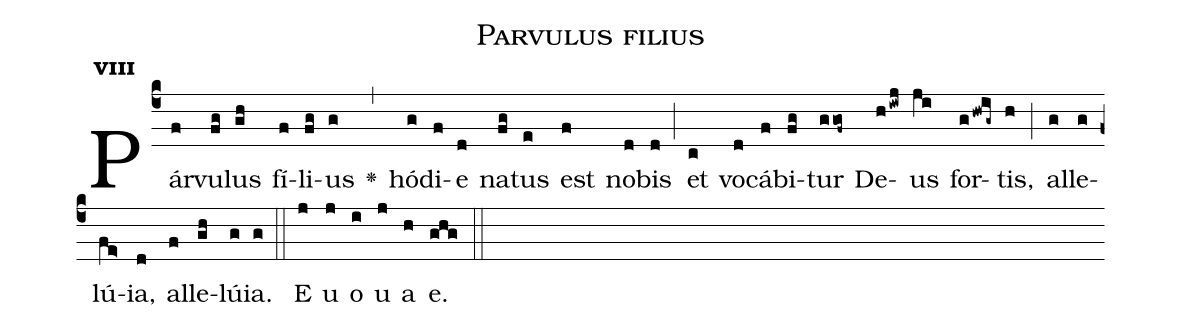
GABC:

name:Parvulus filius;
office-part:Antiphona;
mode:8;
%%
initial-style: 1;
name: Parvulus filius
book: Antiphonae & Responsoria/Tomus I, p. 82;
occasion: In Nativitate Domini;
office-part: Laudes Ant 3;
user-notes: ;
commentary: ;
annotation: 8g2;
centering-scheme: english;
fontsize: 12;
font: OFLSortsMillGoudy;
height: 11;
width: 4.5;
%%
(c4)Pár(f)vu(fg)lus(gh) fí(f)li(fg)us(g) <v>\greheightstar</v>(,) hó(g)di(f)e(d) na(fg)tus(e) est(f) no(d)bis(d) (;) et(c) vo(d)cá(f)bi(fg)tur(ggof~) De(hiwj)us(ji) for(ghwig~)tis,(h) (;) al(g)le(g)lú(fe>)ia,(d) al(f)le(gh)lú(g)ia.(g) (::)
E(j) u(j) o(i) u(j) a(h) e.(ghg) (::)
